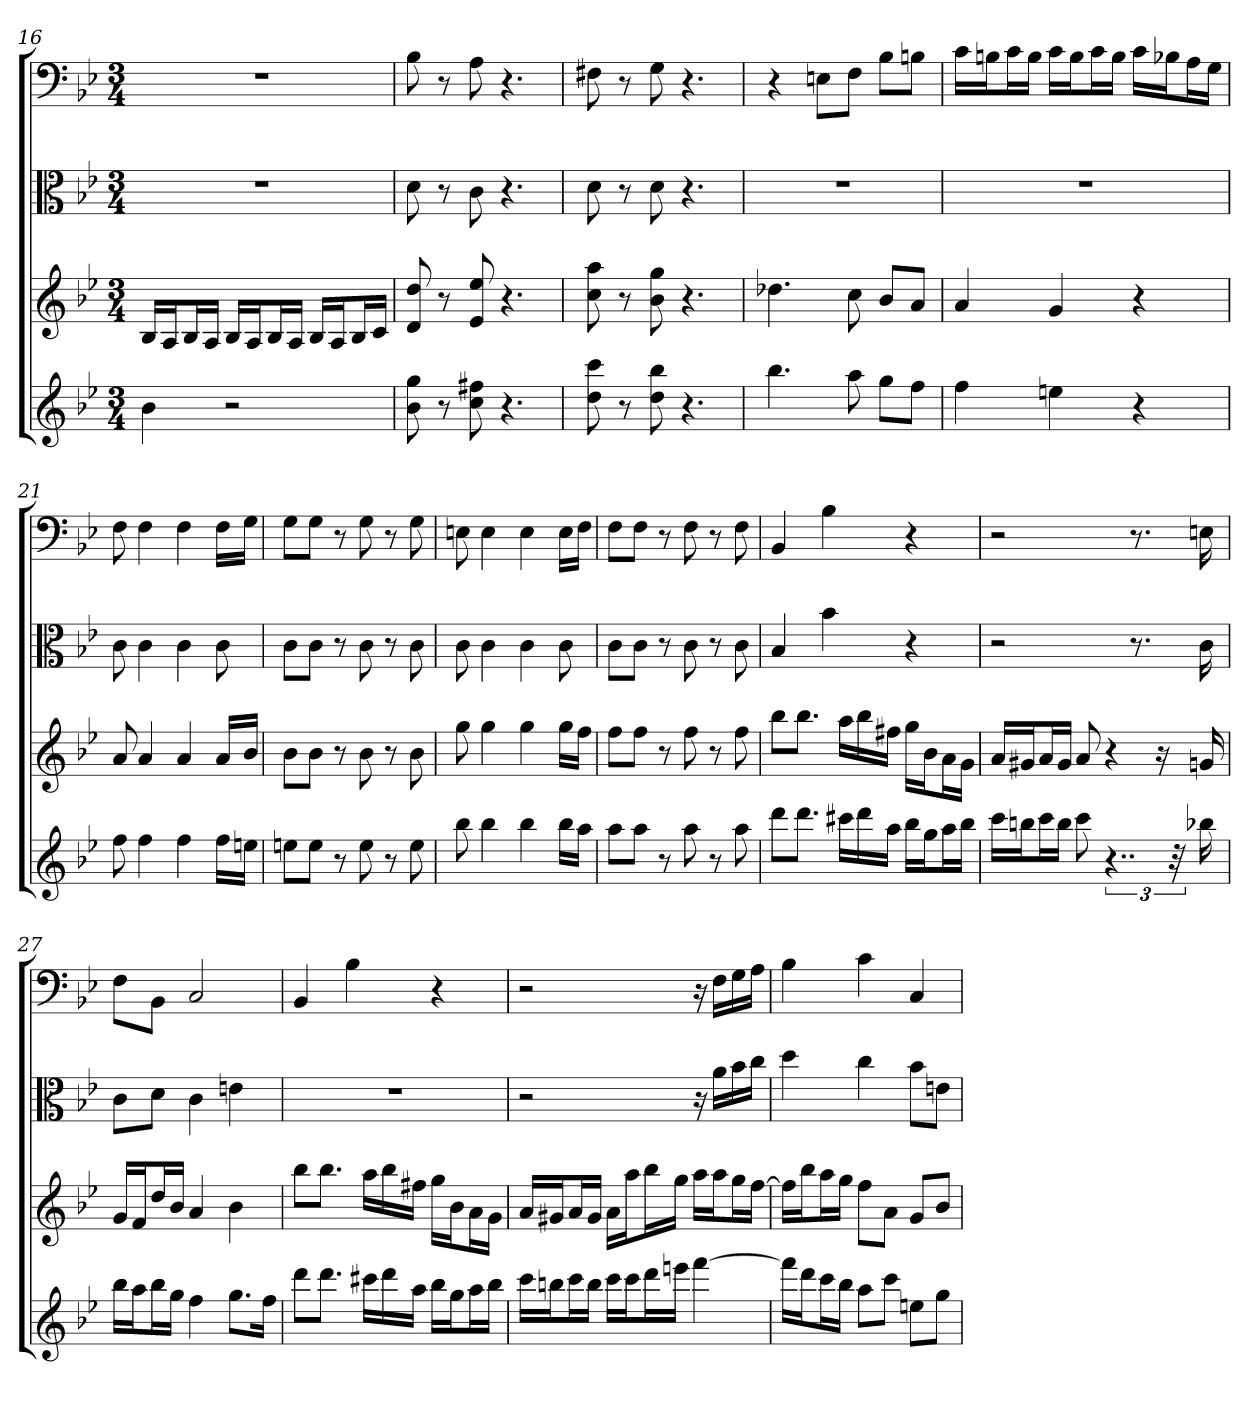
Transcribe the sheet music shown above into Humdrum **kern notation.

**kern	**kern	**kern	**kern
*part4	*part3	*part2	*part1
*staff4	*staff3	*staff2	*staff1
*	*	*clefC3	*clefF4
*k[b-e-]	*k[b-e-]	*k[b-e-]	*k[b-e-]
*B-:	*B-:	*B-:	*B-:
*M3/4	*M3/4	*M3/4	*M3/4
=16	=16	=16	=16
4b-	16B-LL	2.r	2.r
.	16AJ	.	.
.	16B-L	.	.
.	16AJJ	.	.
2r	16B-LL	.	.
.	16AJ	.	.
.	16B-L	.	.
.	16AJJ	.	.
.	16B-LL	.	.
.	16AJ	.	.
.	16B-L	.	.
.	16cJJ	.	.
=17	=17	=17	=17
8b- 8gg	8d 8dd	8d	8B-
8r	8r	8r	8r
8cc 8ff#X	8e- 8ee-	8c	8A
4.r	4.r	4.r	4.r
=18	=18	=18	=18
8dd 8ccc	8cc 8aa	8d	8F#X
8r	8r	8r	8r
8dd 8bb-	8b- 8gg	8d	8G
4.r	4.r	4.r	4.r
=19	=19	=19	=19
4.bb-	4.dd-X	2.r	4r
.	.	.	8En\L
8aa	8cc	.	8F\J
8ggL	8b-L	.	8B-\L
8ffJ	8aJ	.	8Bn\J
=20	=20	=20	=20
4ff	4a	2.r	16c\LL
.	.	.	16Bn\J
.	.	.	16c\L
.	.	.	16B\JJ
4een	4g	.	16c\LL
.	.	.	16B\J
.	.	.	16c\L
.	.	.	16B\JJ
4r	4r	.	16c\LL
.	.	.	16B-X\J
.	.	.	16A\L
.	.	.	16G\JJ
=21	=21	=21	=21
8ff	8a	8c	8F
4ff	4a	4c	4F
4ff	4a	4c	4F
16ffLL	16aLL	8c	16F\LL
16eenJJ	16b-JJ	.	16G\JJ
=22	=22	=22	=22
8eenL	8b-L	8c\L	8G\L
8eeJ	8b-J	8c\J	8G\J
8r	8r	8r	8r
8ee	8b-	8c	8G
8r	8r	8r	8r
8ee	8b-	8c	8G
=23	=23	=23	=23
8bb-	8gg	8c	8En
4bb-	4gg	4c	4E
4bb-	4gg	4c	4E
16bb-LL	16ggLL	8c	16E\LL
16aaJJ	16ffJJ	.	16F\JJ
=24	=24	=24	=24
8aaL	8ffL	8c\L	8F\L
8aaJ	8ffJ	8c\J	8F\J
8r	8r	8r	8r
8aa	8ff	8c	8F
8r	8r	8r	8r
8aa	8ff	8c	8F
=25	=25	=25	=25
8dddL	8bb-L	4B-	4BB-
8.dddJ	8.bb-J	.	.
.	.	4b-	4B-
16ccc#XLL	16aaLL	.	.
16ddd	16bb-	.	.
16aaJJ	16ff#XJJ	.	.
16bb-LL	16ggLL	4r	4r
16ggJ	16b-J	.	.
16aaL	16aL	.	.
16bb-JJ	16gJJ	.	.
=26	=26	=26	=26
16cccLL	16aLL	2r	2r
16bbnJ	16g#XJ	.	.
16cccL	16aL	.	.
16bbJJ	16g#JJ	.	.
8ccc	8a	.	.
6..r	4r	.	.
.	.	8.r	8.r
.	16r	.	.
48r	.	.	.
16bb-X	16gn	16c	16En
=27	=27	=27	=27
16bb-LL	16gLL	8c\L	8F\L
16aaJ	16fJ	.	.
16bb-L	16ddL	8d\J	8BB-\J
16ggJJ	16b-JJ	.	.
4ff	4a	4c	2C
8.ggL	4b-	4en	.
16ffJk	.	.	.
=28	=28	=28	=28
8dddL	8bb-L	2.r	4BB-
8.dddJ	8.bb-J	.	.
.	.	.	4B-
16ccc#XLL	16aaLL	.	.
16ddd	16bb-	.	.
16aaJJ	16ff#XJJ	.	.
16bb-LL	16ggLL	.	4r
16ggJ	16b-J	.	.
16aaL	16aL	.	.
16bb-JJ	16gJJ	.	.
=29	=29	=29	=29
16cccLL	16aLL	2r	2r
16bbnJ	16g#XJ	.	.
16cccL	16aL	.	.
16bbJJ	16g#JJ	.	.
16cccLL	16aLL	.	.
16cccJ	16aaJ	.	.
16dddL	16bb-L	.	.
16eeenJJ	16ggJJ	.	.
[4fff	16aaLL	16r	16r
.	16aaJ	16a\LL	16F\LL
.	16ggL	16b-\	16G\
.	[16ffJJ	16cc\JJ	16A\JJ
=30	=30	=30	=30
16fffLL]	16ffLL]	4dd	4B-
16dddJ	16bb-J	.	.
16cccL	16aaL	.	.
16bb-JJ	16ggJJ	.	.
8aaL	8ffL	4cc	4c
8cccJ	8aJ	.	.
8eenL	8gL	8b-\L	4C
8ggJ	8b-J	8en\J	.
=	=	=	=
*-	*-	*-	*-
